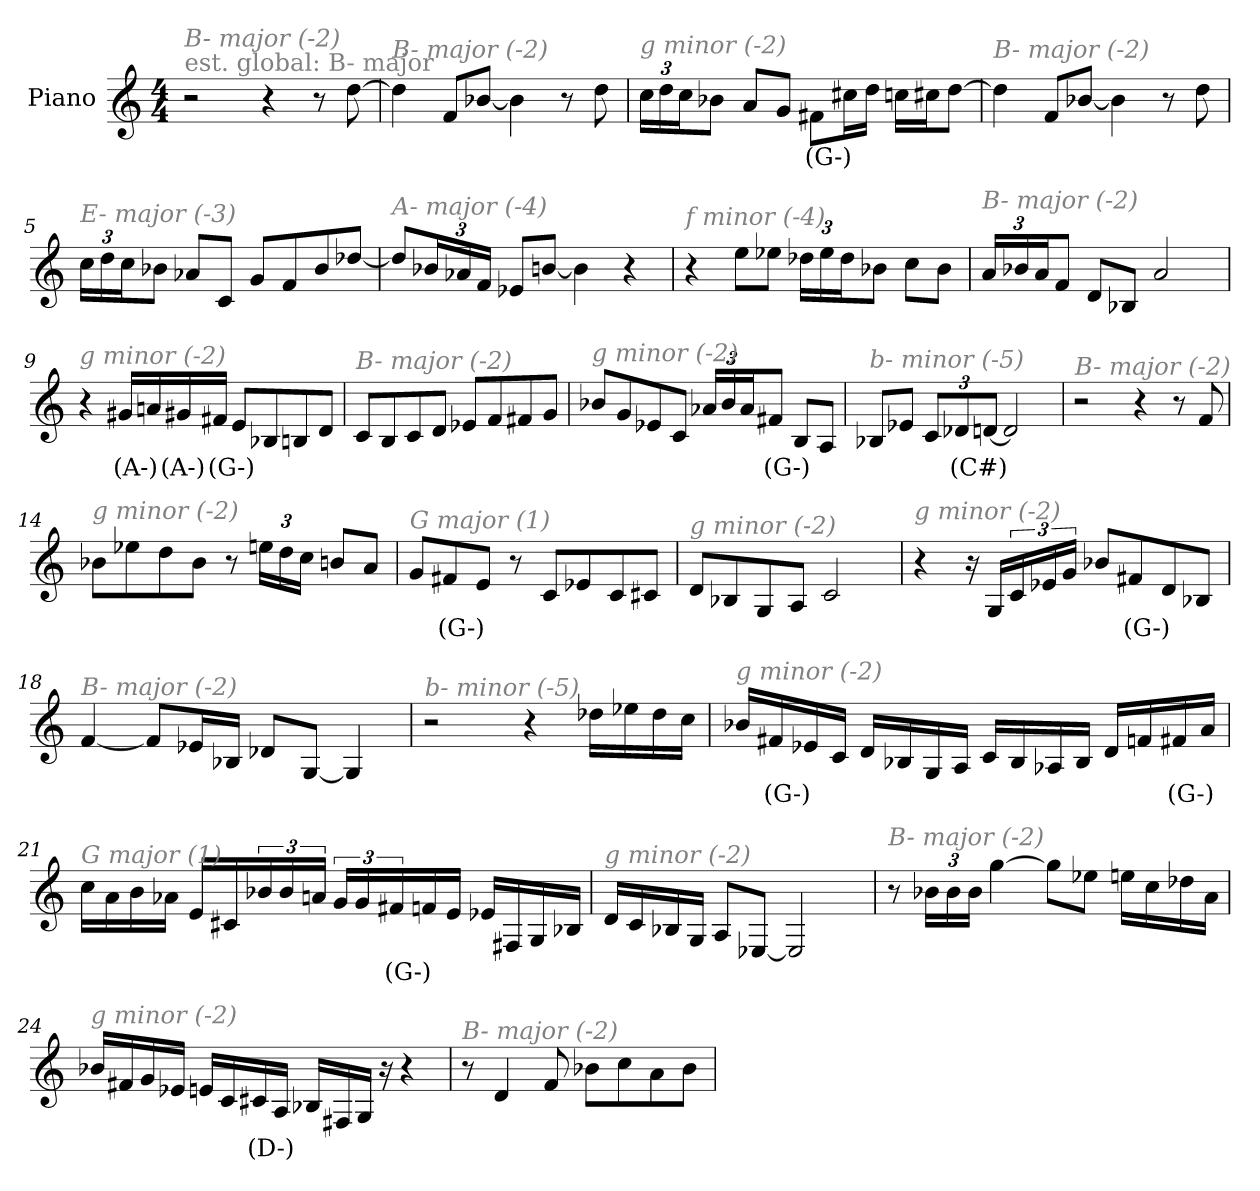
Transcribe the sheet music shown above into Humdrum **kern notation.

**kern	**text
*part1	*part1
*staff1	*staff1
*I"Piano	*
*I'Pno	*
*clefG2	*
*k[]	*
*M4/4	*
*MM162	*
=1	=1
!LO:TX:a:color=#808080:t=est. global&colon; B- major	!
!LO:TX:i:color=#808080:t=B- major (-2)	!
2r	.
4r	.
8r	.
[8dd\	.
=2	=2
!LO:TX:i:color=#808080:t=B- major (-2)	!
4dd\]	.
8f/L	.
[8b-X/J	.
4b-\]	.
8r	.
8dd\	.
=3	=3
*Xbrackettup	*
!LO:TX:i:color=#808080:t=g minor (-2)	!
24cc\LL	.
24dd\	.
24cc\J	.
8b-X\J	.
8a/L	.
8g/J	.
8f#Xi\L	(G-)
16cc#X\L	.
16dd\JJ	.
16ccn\LL	.
16cc#X\J	.
[8dd\J	.
=4	=4
!LO:TX:i:color=#808080:t=B- major (-2)	!
4dd\]	.
8f/L	.
[8b-X/J	.
4b-\]	.
8r	.
8dd\	.
!!LO:LB:g=z
=5	=5
!LO:TX:i:color=#808080:t=E- major (-3)	!
24cc\LL	.
24dd\	.
24cc\J	.
8b-X\J	.
8a-X/L	.
8c/J	.
8g/L	.
8f/	.
8b-/	.
[8dd-X/J	.
=6	=6
!LO:TX:i:color=#808080:t=A- major (-4)	!
8dd-/L]	.
24b-X/L	.
24a-X/	.
24f/JJ	.
8e-X/L	.
[8bn/J	.
4b\]	.
4r	.
=7	=7
!LO:TX:i:color=#808080:t=f minor (-4)	!
4r	.
8ee\L	.
8ee-X\J	.
24dd-X\LL	.
24ee-\	.
24dd-\J	.
8b-X\J	.
8cc\L	.
8b-\J	.
=8	=8
!LO:TX:i:color=#808080:t=B- major (-2)	!
24a/LL	.
24b-X/	.
24a/J	.
8f/J	.
8d/L	.
8B-X/J	.
2a/	.
!!LO:LB:g=z
=9	=9
!LO:TX:i:color=#808080:t=g minor (-2)	!
4r	.
16g#Xi/LL	(A-)
16an/	.
16g#Xi/	(A-)
16f#Xi/JJ	(G-)
8e/L	.
8B-X/	.
8Bn/	.
8d/J	.
=10	=10
!LO:TX:i:color=#808080:t=B- major (-2)	!
8c/L	.
8B/	.
8c/	.
8d/J	.
8e-X/L	.
8f/	.
8f#X/	.
8g/J	.
=11	=11
!LO:TX:i:color=#808080:t=g minor (-2)	!
8b-X/L	.
8g/	.
8e-X/	.
8c/J	.
24a-X/LL	.
24b-/	.
24a-/J	.
8f#Xi/J	(G-)
8B/L	.
8A/J	.
=12	=12
!LO:TX:i:color=#808080:t=b- minor (-5)	!
8B-X/L	.
8e-X/J	.
12c/L	.
12d-Xi/	(C#)
[12d/J	.
2d/]	.
!!LO:LB:g=z
=13	=13
!LO:TX:i:color=#808080:t=B- major (-2)	!
2r	.
4r	.
8r	.
8f/	.
=14	=14
!LO:TX:i:color=#808080:t=g minor (-2)	!
8b-X\L	.
8ee-X\	.
8dd\	.
8b-\J	.
8r	.
24een\LL	.
24dd\	.
24cc\JJ	.
8bn/L	.
8a/J	.
=15	=15
!LO:TX:i:color=#808080:t=G major (1)	!
8g/L	.
8f#Xi/	(G-)
8e/J	.
8r	.
8c/L	.
8e-X/	.
8c/	.
8c#X/J	.
=16	=16
!LO:TX:i:color=#808080:t=g minor (-2)	!
8d/L	.
8B-X/	.
8G/	.
8A/J	.
2c/	.
!!LO:LB:g=z
=17	=17
!LO:TX:i:color=#808080:t=g minor (-2)	!
4r	.
16r	.
16G/LL	.
*brackettup	*
24c/	.
24e-X/	.
24g/JJ	.
8b-X/L	.
8f#Xi/	(G-)
8d/	.
8B-X/J	.
=18	=18
!LO:TX:i:color=#808080:t=B- major (-2)	!
[4f/	.
8f/L]	.
16e-X/L	.
16B-X/JJ	.
8d-X/L	.
[8G/J	.
4G/]	.
=19	=19
!LO:TX:i:color=#808080:t=b- minor (-5)	!
2r	.
4r	.
16dd-X\LL	.
16ee-X\	.
16dd-\	.
16cc\JJ	.
!!LO:LB:g=z
=20	=20
!LO:TX:i:color=#808080:t=g minor (-2)	!
16b-X/LL	.
16f#Xi/	(G-)
16e-X/	.
16c/JJ	.
16d/LL	.
16B-X/	.
16G/	.
16A/JJ	.
16c/LL	.
16B-/	.
16A-X/	.
16B-/JJ	.
16d/LL	.
16f/	.
16f#Xi/	(G-)
16a/JJ	.
=21	=21
!LO:TX:i:color=#808080:t=G major (1)	!
16cc\LL	.
16a\	.
16b\	.
16a-X\JJ	.
16e/LL	.
16c#X/	.
24b-X/	.
24b-/	.
24an/JJ	.
24g/LL	.
24g/	.
24f#Xi/	(G-)
16f/	.
16e/JJ	.
16e-X/LL	.
16F#X/	.
16G/	.
16B-X/JJ	.
!!LO:LB:g=z
=22	=22
!LO:TX:i:color=#808080:t=g minor (-2)	!
16d/LL	.
16c/	.
16B-X/	.
16G/JJ	.
8A/L	.
[8E-X/J	.
2E-/]	.
=23	=23
!LO:TX:i:color=#808080:t=B- major (-2)	!
8r	.
*Xbrackettup	*
24b-X\LL	.
24b-\	.
24b-\JJ	.
[4gg\	.
8gg\L]	.
8ee-X\J	.
16een\LL	.
16cc\	.
16dd-X\	.
16a\JJ	.
=24	=24
!LO:TX:i:color=#808080:t=g minor (-2)	!
16b-X/LL	.
16f#X/	.
16g/	.
16e-X/JJ	.
16en/LL	.
16c/	.
16c#Xi/	(D-)
16A/JJ	.
16B-X/LL	.
16F#X/	.
16G/JJ	.
16r	.
4r	.
!!LO:LB:g=z
=25	=25
!LO:TX:i:color=#808080:t=B- major (-2)	!
8r	.
4d/	.
8f/	.
8b-X\L	.
8cc\	.
8a\	.
8b-\J	.
=	=
*-	*-
